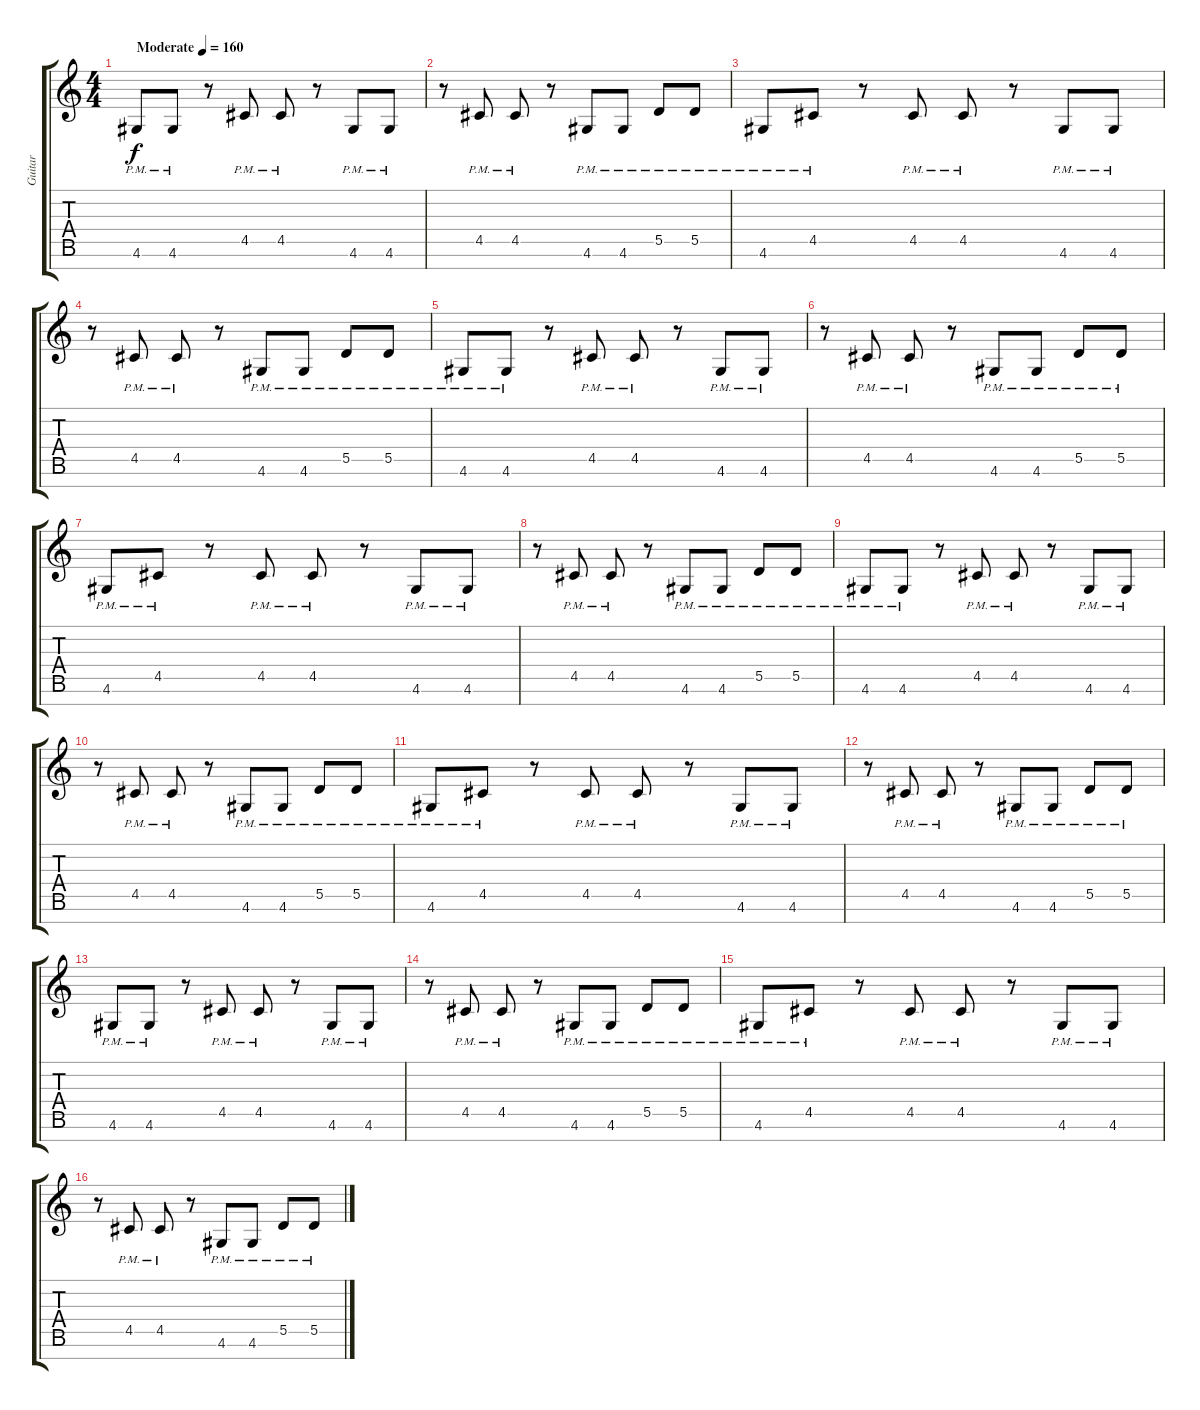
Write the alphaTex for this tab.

\track ("Guitar" "Guitar") {instrument distortionguitar}
\staff {score tabs}
\tuning (E4 B3 G3 D3 A2 E2 B1) {hide}
\ts (4 4)
\tempo (160 "Moderate")
\clef g2
\ks c
4.6{pm}.8{dy f instrument distortionguitar} 4.6{pm}.8 r.8 4.5{pm}.8 4.5{pm}.8 r.8 4.6{pm}.8 4.6{pm}.8 |
r.8 4.5{pm}.8 4.5{pm}.8 r.8 4.6{pm}.8 4.6{pm}.8 5.5{pm}.8 5.5{pm}.8 |
4.6{pm}.8 4.5{pm}.8 r.8 4.5{pm}.8 4.5{pm}.8 r.8 4.6{pm}.8 4.6{pm}.8 |
r.8 4.5{pm}.8 4.5{pm}.8 r.8 4.6{pm}.8 4.6{pm}.8 5.5{pm}.8 5.5{pm}.8 |
4.6{pm}.8 4.6{pm}.8 r.8 4.5{pm}.8 4.5{pm}.8 r.8 4.6{pm}.8 4.6{pm}.8 |
r.8 4.5{pm}.8 4.5{pm}.8 r.8 4.6{pm}.8 4.6{pm}.8 5.5{pm}.8 5.5{pm}.8 |
4.6{pm}.8 4.5{pm}.8 r.8 4.5{pm}.8 4.5{pm}.8 r.8 4.6{pm}.8 4.6{pm}.8 |
r.8 4.5{pm}.8 4.5{pm}.8 r.8 4.6{pm}.8 4.6{pm}.8 5.5{pm}.8 5.5{pm}.8 |
4.6{pm}.8 4.6{pm}.8 r.8 4.5{pm}.8 4.5{pm}.8 r.8 4.6{pm}.8 4.6{pm}.8 |
r.8 4.5{pm}.8 4.5{pm}.8 r.8 4.6{pm}.8 4.6{pm}.8 5.5{pm}.8 5.5{pm}.8 |
4.6{pm}.8 4.5{pm}.8 r.8 4.5{pm}.8 4.5{pm}.8 r.8 4.6{pm}.8 4.6{pm}.8 |
r.8 4.5{pm}.8 4.5{pm}.8 r.8 4.6{pm}.8 4.6{pm}.8 5.5{pm}.8 5.5{pm}.8 |
4.6{pm}.8 4.6{pm}.8 r.8 4.5{pm}.8 4.5{pm}.8 r.8 4.6{pm}.8 4.6{pm}.8 |
r.8 4.5{pm}.8 4.5{pm}.8 r.8 4.6{pm}.8 4.6{pm}.8 5.5{pm}.8 5.5{pm}.8 |
4.6{pm}.8 4.5{pm}.8 r.8 4.5{pm}.8 4.5{pm}.8 r.8 4.6{pm}.8 4.6{pm}.8 |
r.8 4.5{pm}.8 4.5{pm}.8 r.8 4.6{pm}.8 4.6{pm}.8 5.5{pm}.8 5.5{pm}.8
